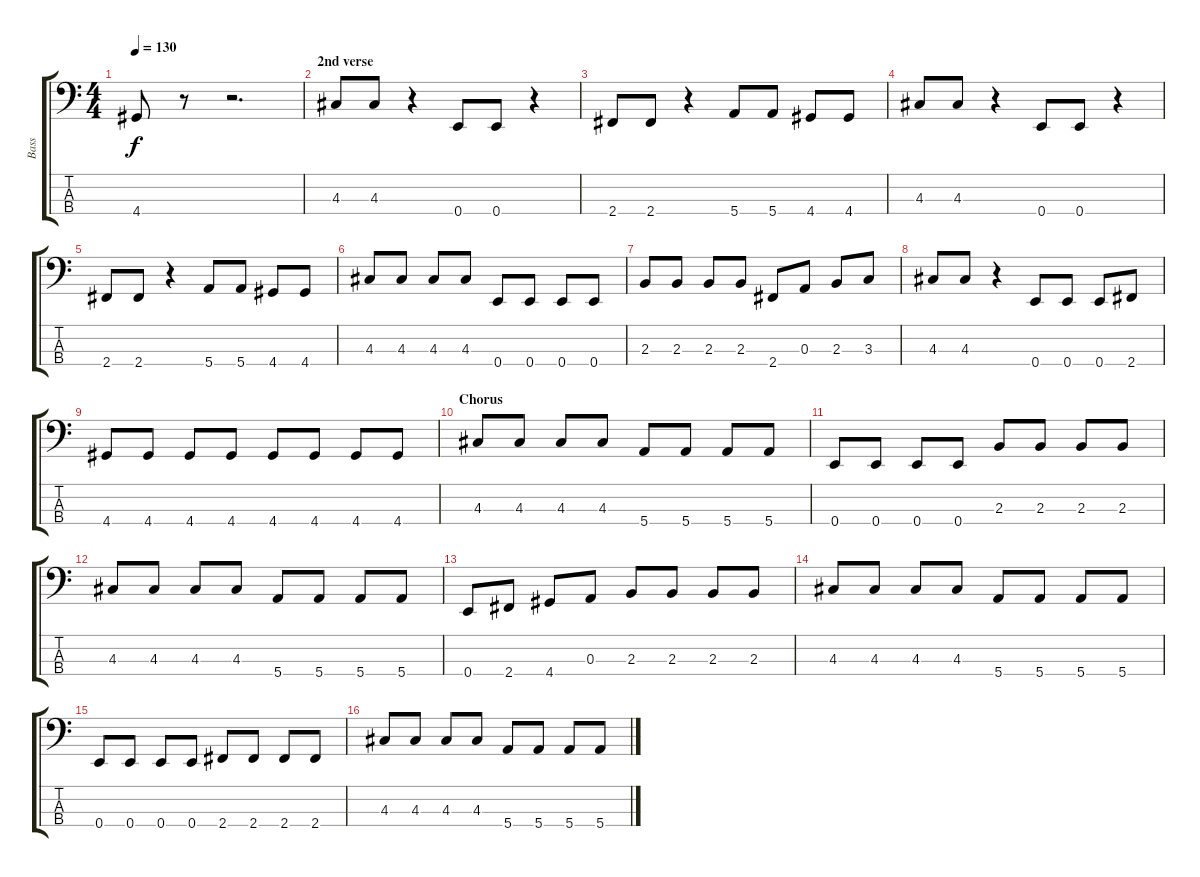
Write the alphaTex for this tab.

\track ("Bass" "Bass") {instrument electricbassfinger}
\staff {score tabs}
\tuning (G2 D2 A1 E1) {hide}
\ts (4 4)
\tempo 130
\clef f4
\ks c
4.4.8{dy f} r.8 r.2{d} |
\section ("" "2nd verse")
4.3.8 4.3.8 r.4 0.4.8 0.4.8 r.4 |
2.4.8 2.4.8 r.4 5.4.8 5.4.8 4.4.8 4.4.8 |
4.3.8 4.3.8 r.4 0.4.8 0.4.8 r.4 |
2.4.8 2.4.8 r.4 5.4.8 5.4.8 4.4.8 4.4.8 |
4.3.8 4.3.8 4.3.8 4.3.8 0.4.8 0.4.8 0.4.8 0.4.8 |
2.3.8 2.3.8 2.3.8 2.3.8 2.4.8 0.3.8 2.3.8 3.3.8 |
4.3.8 4.3.8 r.4 0.4.8 0.4.8 0.4.8 2.4.8 |
4.4.8 4.4.8 4.4.8 4.4.8 4.4.8 4.4.8 4.4.8 4.4.8 |
\section ("" "Chorus")
4.3.8 4.3.8 4.3.8 4.3.8 5.4.8 5.4.8 5.4.8 5.4.8 |
0.4.8 0.4.8 0.4.8 0.4.8 2.3.8 2.3.8 2.3.8 2.3.8 |
4.3.8 4.3.8 4.3.8 4.3.8 5.4.8 5.4.8 5.4.8 5.4.8 |
0.4.8 2.4.8 4.4.8 0.3.8 2.3.8 2.3.8 2.3.8 2.3.8 |
4.3.8 4.3.8 4.3.8 4.3.8 5.4.8 5.4.8 5.4.8 5.4.8 |
0.4.8 0.4.8 0.4.8 0.4.8 2.4.8 2.4.8 2.4.8 2.4.8 |
4.3.8 4.3.8 4.3.8 4.3.8 5.4.8 5.4.8 5.4.8 5.4.8
